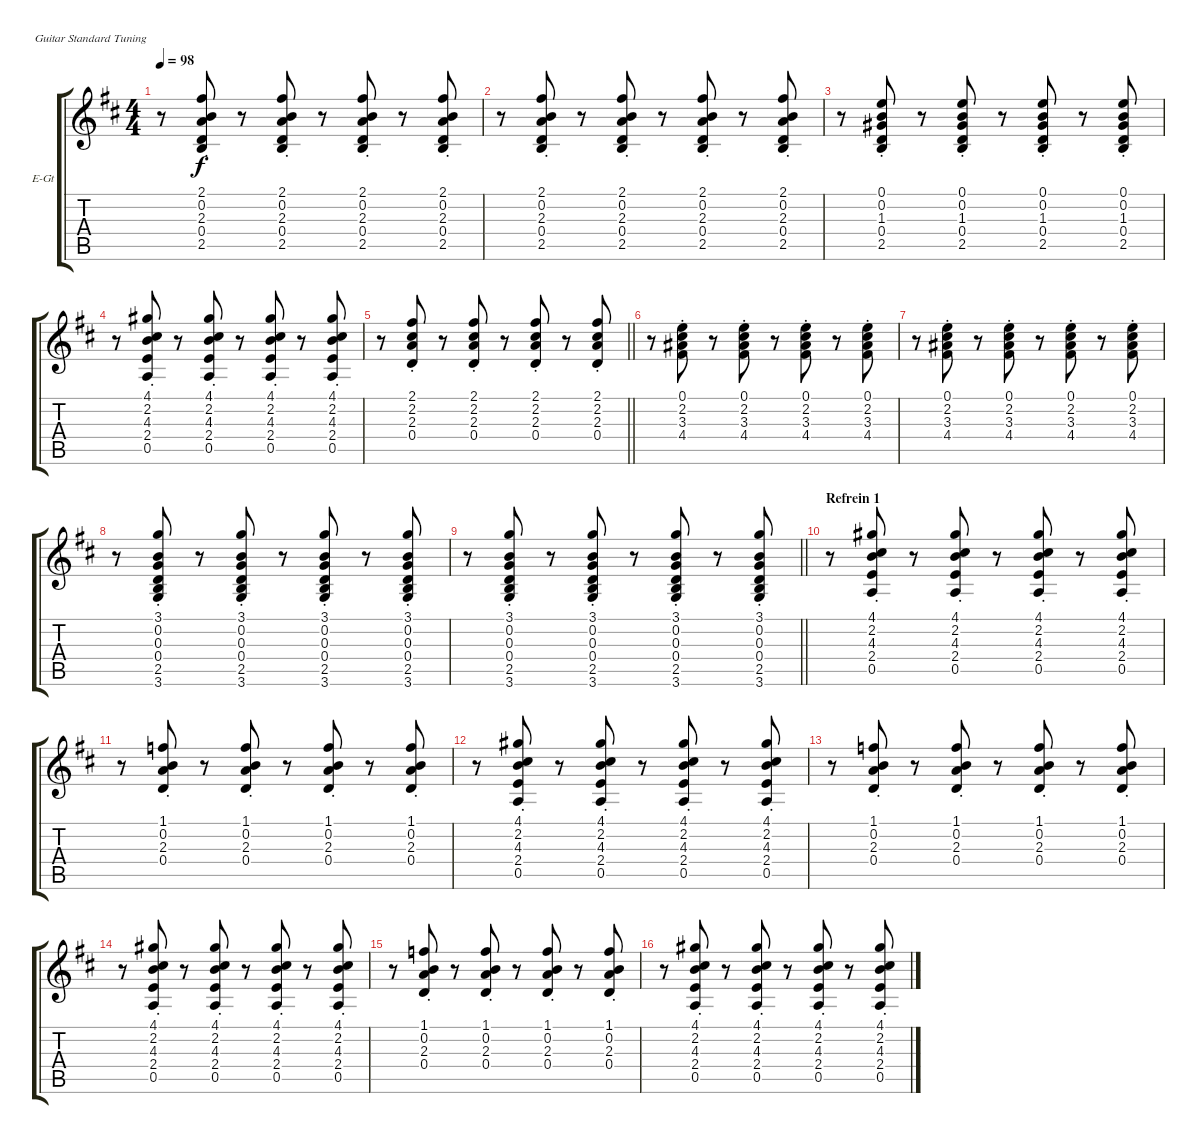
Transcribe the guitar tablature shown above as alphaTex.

\bracketExtendMode groupsimilarinstruments
\firstSystemTrackNameOrientation horizontal
\otherSystemsTrackNameOrientation horizontal
\track ("Electric Guitar" "E-Gt") {instrument electricguitarclean}
\staff {score tabs}
\tuning (E4 B3 G3 D3 A2 E2)
\ts (4 4)
\tempo 98
\clef g2
\ks d
r.8{dy f} (2.5{st} 0.4{st} 2.3{st} 0.2{st} 2.1{st}).8 r.8 (2.5{st} 0.4{st} 2.3{st} 0.2{st} 2.1{st}).8 r.8 (2.5{st} 0.4{st} 2.3{st} 0.2{st} 2.1{st}).8 r.8 (2.5{st} 0.4{st} 2.3{st} 0.2{st} 2.1{st}).8 |
r.8 (2.5{st} 0.4{st} 2.3{st} 0.2{st} 2.1{st}).8 r.8 (2.5{st} 0.4{st} 2.3{st} 0.2{st} 2.1{st}).8 r.8 (2.5{st} 0.4{st} 2.3{st} 0.2{st} 2.1{st}).8 r.8 (2.5{st} 0.4{st} 2.3{st} 0.2{st} 2.1{st}).8 |
r.8 (0.1{st} 0.2{st} 1.3{st} 0.4{st} 2.5{st}).8 r.8 (0.1{st} 0.2{st} 1.3{st} 0.4{st} 2.5{st}).8 r.8 (0.1{st} 0.2{st} 1.3{st} 0.4{st} 2.5{st}).8 r.8 (0.1{st} 0.2{st} 1.3{st} 0.4{st} 2.5{st}).8 |
r.8 (4.1{st} 2.2{st} 4.3{st} 2.4{st} 0.5{st}).8 r.8 (4.1{st} 2.2{st} 4.3{st} 2.4{st} 0.5{st}).8 r.8 (4.1{st} 2.2{st} 4.3{st} 2.4{st} 0.5{st}).8 r.8 (4.1{st} 2.2{st} 4.3{st} 2.4{st} 0.5{st}).8 |
\barLineRight lightlight
r.8 (2.1{st} 2.2{st} 2.3{st} 0.4{st}).8 r.8 (2.1{st} 2.2{st} 2.3{st} 0.4{st}).8 r.8 (2.1{st} 2.2{st} 2.3{st} 0.4{st}).8 r.8 (2.1{st} 2.2{st} 2.3{st} 0.4{st}).8 |
r.8 (0.1{st} 2.2{st} 3.3{st} 4.4{st}).8 r.8 (0.1{st} 2.2{st} 3.3{st} 4.4{st}).8 r.8 (0.1{st} 2.2{st} 3.3{st} 4.4{st}).8 r.8 (0.1{st} 2.2{st} 3.3{st} 4.4{st}).8 |
r.8 (0.1{st} 2.2{st} 3.3{st} 4.4{st}).8 r.8 (0.1{st} 2.2{st} 3.3{st} 4.4{st}).8 r.8 (0.1{st} 2.2{st} 3.3{st} 4.4{st}).8 r.8 (0.1{st} 2.2{st} 3.3{st} 4.4{st}).8 |
r.8 (3.1{st} 2.5{st} 0.4{st} 0.3{st} 0.2{st} 3.6{st}).8 r.8 (3.1{st} 2.5{st} 0.4{st} 0.3{st} 0.2{st} 3.6{st}).8 r.8 (3.1{st} 2.5{st} 0.4{st} 0.3{st} 0.2{st} 3.6{st}).8 r.8 (3.1{st} 2.5{st} 0.4{st} 0.3{st} 0.2{st} 3.6{st}).8 |
\barLineRight lightlight
r.8 (3.1{st} 2.5{st} 0.4{st} 0.3{st} 0.2{st} 3.6{st}).8 r.8 (3.1{st} 2.5{st} 0.4{st} 0.3{st} 0.2{st} 3.6{st}).8 r.8 (3.1{st} 2.5{st} 0.4{st} 0.3{st} 0.2{st} 3.6{st}).8 r.8 (3.1{st} 2.5{st} 0.4{st} 0.3{st} 0.2{st} 3.6{st}).8 |
\section ("" "Refrein 1")
r.8 (4.1{st} 2.2{st} 4.3{st} 2.4{st} 0.5{st}).8 r.8 (4.1{st} 2.2{st} 4.3{st} 2.4{st} 0.5{st}).8 r.8 (4.1{st} 2.2{st} 4.3{st} 2.4{st} 0.5{st}).8 r.8 (4.1{st} 2.2{st} 4.3{st} 2.4{st} 0.5{st}).8 |
r.8 (1.1{st} 0.2{st} 2.3{st} 0.4{st}).8 r.8 (1.1{st} 0.2{st} 2.3{st} 0.4{st}).8 r.8 (1.1{st} 0.2{st} 2.3{st} 0.4{st}).8 r.8 (1.1{st} 0.2{st} 2.3{st} 0.4{st}).8 |
r.8 (4.1{st} 2.2{st} 4.3{st} 2.4{st} 0.5{st}).8 r.8 (4.1{st} 2.2{st} 4.3{st} 2.4{st} 0.5{st}).8 r.8 (4.1{st} 2.2{st} 4.3{st} 2.4{st} 0.5{st}).8 r.8 (4.1{st} 2.2{st} 4.3{st} 2.4{st} 0.5{st}).8 |
r.8 (1.1{st} 0.2{st} 2.3{st} 0.4{st}).8 r.8 (1.1{st} 0.2{st} 2.3{st} 0.4{st}).8 r.8 (1.1{st} 0.2{st} 2.3{st} 0.4{st}).8 r.8 (1.1{st} 0.2{st} 2.3{st} 0.4{st}).8 |
r.8 (4.1{st} 2.2{st} 4.3{st} 2.4{st} 0.5{st}).8 r.8 (4.1{st} 2.2{st} 4.3{st} 2.4{st} 0.5{st}).8 r.8 (4.1{st} 2.2{st} 4.3{st} 2.4{st} 0.5{st}).8 r.8 (4.1{st} 2.2{st} 4.3{st} 2.4{st} 0.5{st}).8 |
r.8 (1.1{st} 0.2{st} 2.3{st} 0.4{st}).8 r.8 (1.1{st} 0.2{st} 2.3{st} 0.4{st}).8 r.8 (1.1{st} 0.2{st} 2.3{st} 0.4{st}).8 r.8 (1.1{st} 0.2{st} 2.3{st} 0.4{st}).8 |
r.8 (4.1{st} 2.2{st} 4.3{st} 2.4{st} 0.5{st}).8 r.8 (4.1{st} 2.2{st} 4.3{st} 2.4{st} 0.5{st}).8 r.8 (4.1{st} 2.2{st} 4.3{st} 2.4{st} 0.5{st}).8 r.8 (4.1{st} 2.2{st} 4.3{st} 2.4{st} 0.5{st}).8
